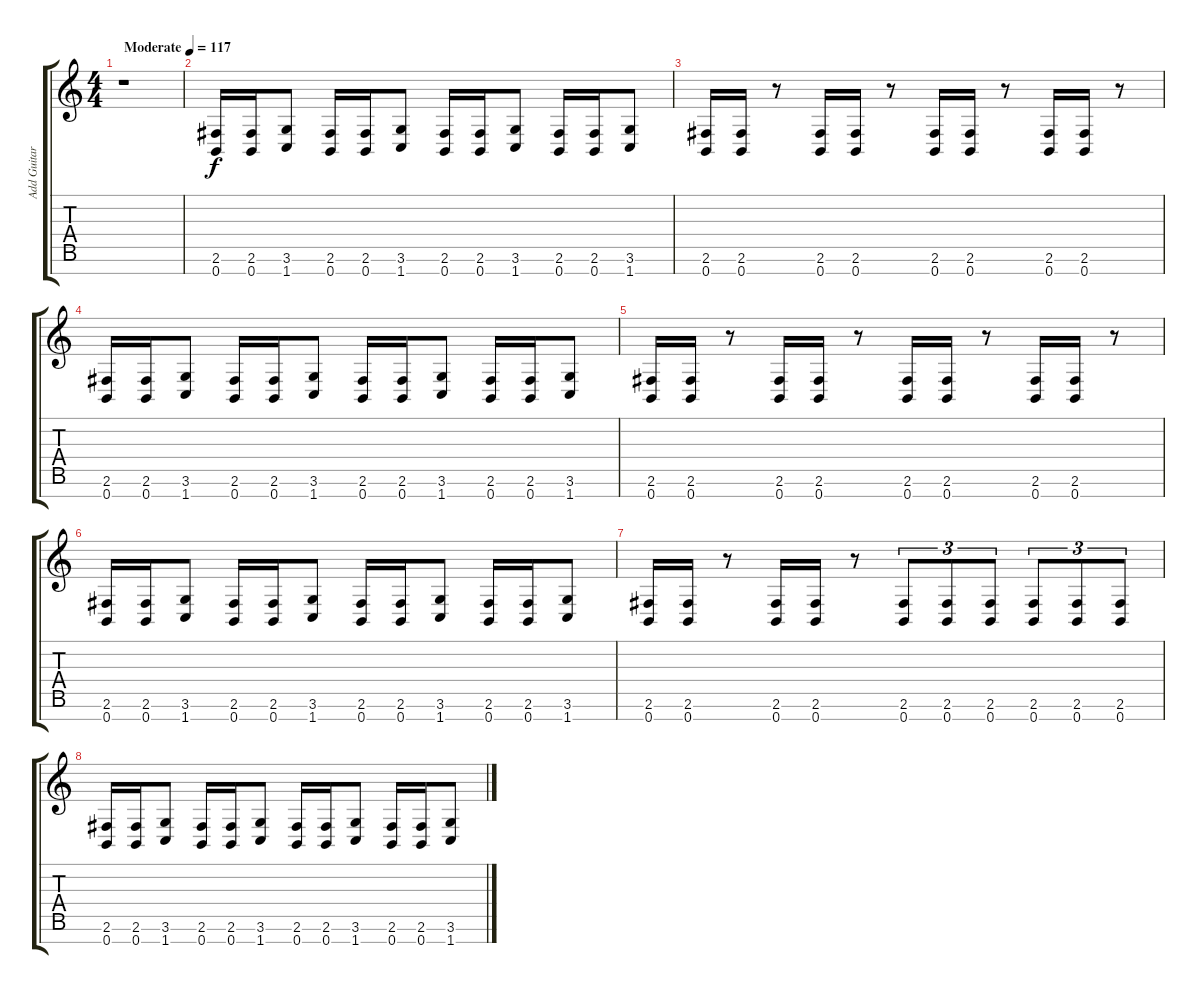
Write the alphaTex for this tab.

\track ("Add Guitar" "Add Guitar") {instrument distortionguitar}
\staff {score tabs}
\tuning (E4 B3 G3 D3 A2 E2 B1) {hide}
\ts (4 4)
\tempo (117 "Moderate")
\clef g2
\ks c
r.1{dy f instrument distortionguitar} |
(2.6 0.7).16 (2.6 0.7).16 (3.6 1.7).8 (2.6 0.7).16 (2.6 0.7).16 (3.6 1.7).8 (2.6 0.7).16 (2.6 0.7).16 (3.6 1.7).8 (2.6 0.7).16 (2.6 0.7).16 (3.6 1.7).8 |
(2.6 0.7).16 (2.6 0.7).16 r.8 (2.6 0.7).16 (2.6 0.7).16 r.8 (2.6 0.7).16 (2.6 0.7).16 r.8 (2.6 0.7).16 (2.6 0.7).16 r.8 |
(2.6 0.7).16 (2.6 0.7).16 (3.6 1.7).8 (2.6 0.7).16 (2.6 0.7).16 (3.6 1.7).8 (2.6 0.7).16 (2.6 0.7).16 (3.6 1.7).8 (2.6 0.7).16 (2.6 0.7).16 (3.6 1.7).8 |
(2.6 0.7).16 (2.6 0.7).16 r.8 (2.6 0.7).16 (2.6 0.7).16 r.8 (2.6 0.7).16 (2.6 0.7).16 r.8 (2.6 0.7).16 (2.6 0.7).16 r.8 |
(2.6 0.7).16 (2.6 0.7).16 (3.6 1.7).8 (2.6 0.7).16 (2.6 0.7).16 (3.6 1.7).8 (2.6 0.7).16 (2.6 0.7).16 (3.6 1.7).8 (2.6 0.7).16 (2.6 0.7).16 (3.6 1.7).8 |
(2.6 0.7).16 (2.6 0.7).16 r.8 (2.6 0.7).16 (2.6 0.7).16 r.8 (2.6 0.7).8{tu (3 2)} (2.6 0.7).8{tu (3 2)} (2.6 0.7).8{tu (3 2)} (2.6 0.7).8{tu (3 2)} (2.6 0.7).8{tu (3 2)} (2.6 0.7).8{tu (3 2)} |
(2.6 0.7).16 (2.6 0.7).16 (3.6 1.7).8 (2.6 0.7).16 (2.6 0.7).16 (3.6 1.7).8 (2.6 0.7).16 (2.6 0.7).16 (3.6 1.7).8 (2.6 0.7).16 (2.6 0.7).16 (3.6 1.7).8
